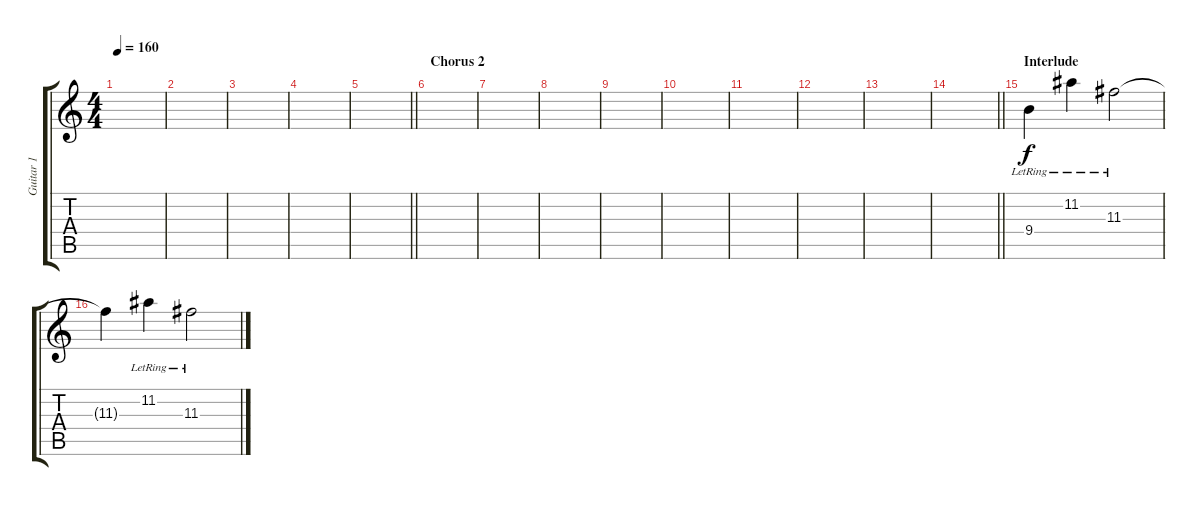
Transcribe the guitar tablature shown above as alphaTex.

\track ("Guitar 1" "Guitar 1") {instrument electricguitarclean}
\staff {score tabs}
\tuning (E4 B3 G3 D3 A2 E2) {hide}
\ts (4 4)
\tempo 160
\clef g2
\ks c
|
|
|
|
\barLineRight lightlight
|
\section ("" "Chorus 2")
|
|
|
|
|
|
|
|
\barLineRight lightlight
|
\section ("" "Interlude")
9.4{lr}.4 11.2{lr}.4 11.3{lr}.2 |
11.3{t}.4 11.2{lr}.4 11.3{lr}.2
